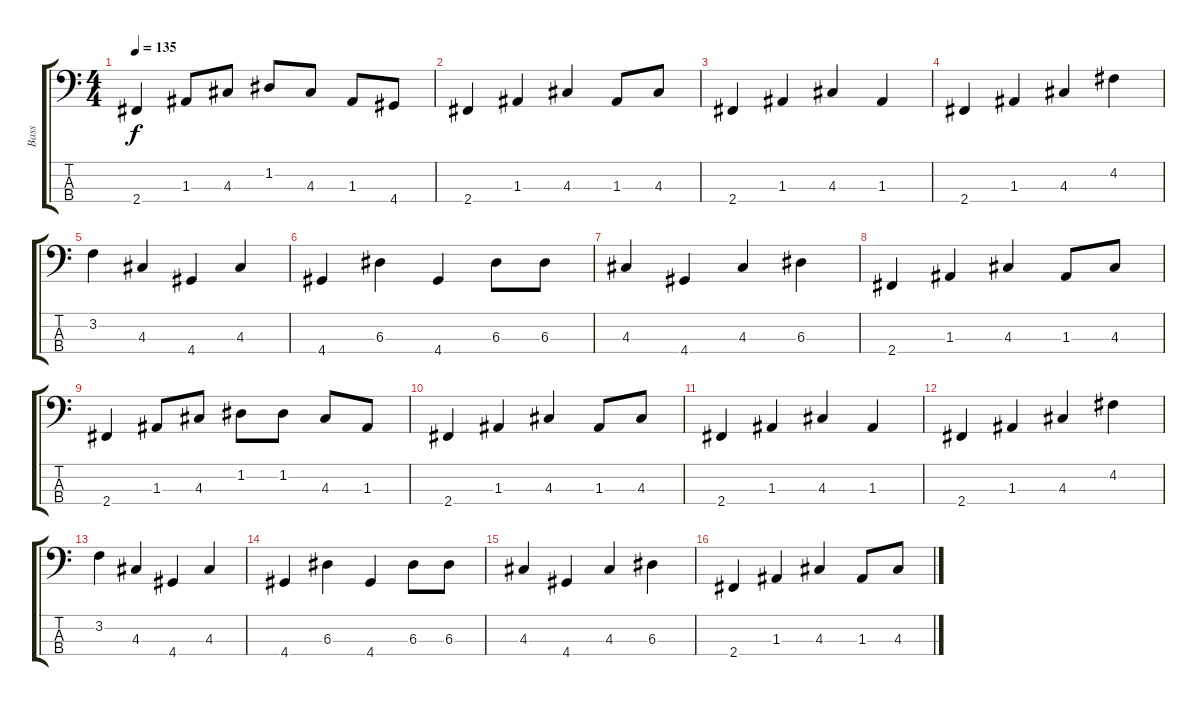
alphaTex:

\track ("Bass" "Bass") {instrument electricbassfinger}
\staff {score tabs}
\tuning (G2 D2 A1 E1) {hide}
\ts (4 4)
\tempo 135
\clef f4
\ks c
2.4.4{dy f} 1.3.8 4.3.8 1.2.8 4.3.8 1.3.8 4.4.8 |
2.4.4 1.3.4 4.3.4 1.3.8 4.3.8 |
2.4.4 1.3.4 4.3.4 1.3.4 |
2.4.4 1.3.4 4.3.4 4.2.4 |
3.2.4 4.3.4 4.4.4 4.3.4 |
4.4.4 6.3.4 4.4.4 6.3.8 6.3.8 |
4.3.4 4.4.4 4.3.4 6.3.4 |
2.4.4 1.3.4 4.3.4 1.3.8 4.3.8 |
2.4.4 1.3.8 4.3.8 1.2.8 1.2.8 4.3.8 1.3.8 |
2.4.4 1.3.4 4.3.4 1.3.8 4.3.8 |
2.4.4 1.3.4 4.3.4 1.3.4 |
2.4.4 1.3.4 4.3.4 4.2.4 |
3.2.4 4.3.4 4.4.4 4.3.4 |
4.4.4 6.3.4 4.4.4 6.3.8 6.3.8 |
4.3.4 4.4.4 4.3.4 6.3.4 |
2.4.4 1.3.4 4.3.4 1.3.8 4.3.8
